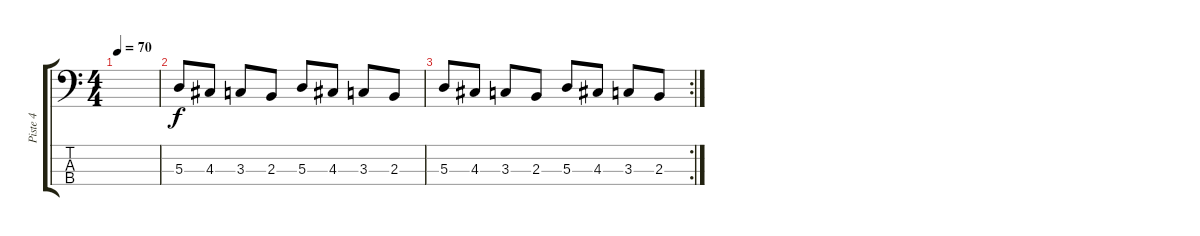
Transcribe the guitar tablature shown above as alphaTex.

\track ("Piste 4" "Piste 4") {instrument electricbassfinger}
\staff {score tabs}
\tuning (G2 D2 A1 E1) {hide}
\ts (4 4)
\tempo 70
\clef f4
\ks c
|
5.3.8 4.3.8 3.3.8 2.3.8 5.3.8 4.3.8 3.3.8 2.3.8 |
\rc 2
5.3.8 4.3.8 3.3.8 2.3.8 5.3.8 4.3.8 3.3.8 2.3.8
